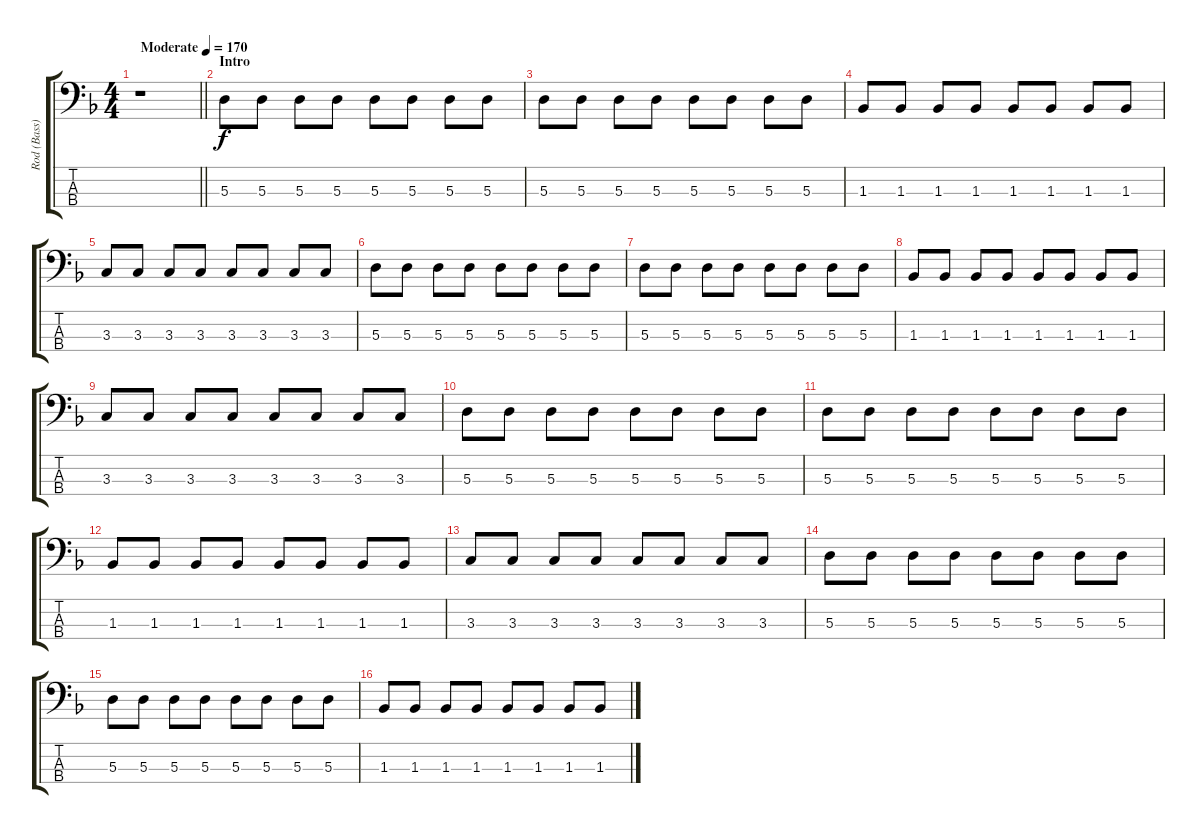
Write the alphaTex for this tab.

\track ("Rod (Bass)" "Rod (Bass)") {instrument electricbassfinger}
\staff {score tabs}
\tuning (G2 D2 A1 E1) {hide}
\ts (4 4)
\tempo (170 "Moderate")
\clef f4
\barLineRight lightlight
\ks f
r.1{dy f volume 13 instrument electricbassfinger} |
\section ("" "Intro")
5.3.8 5.3.8 5.3.8 5.3.8 5.3.8 5.3.8 5.3.8 5.3.8 |
5.3.8 5.3.8 5.3.8 5.3.8 5.3.8 5.3.8 5.3.8 5.3.8 |
1.3.8 1.3.8 1.3.8 1.3.8 1.3.8 1.3.8 1.3.8 1.3.8 |
3.3.8 3.3.8 3.3.8 3.3.8 3.3.8 3.3.8 3.3.8 3.3.8 |
5.3.8 5.3.8 5.3.8 5.3.8 5.3.8 5.3.8 5.3.8 5.3.8 |
5.3.8 5.3.8 5.3.8 5.3.8 5.3.8 5.3.8 5.3.8 5.3.8 |
1.3.8 1.3.8 1.3.8 1.3.8 1.3.8 1.3.8 1.3.8 1.3.8 |
3.3.8 3.3.8 3.3.8 3.3.8 3.3.8 3.3.8 3.3.8 3.3.8 |
5.3.8 5.3.8 5.3.8 5.3.8 5.3.8 5.3.8 5.3.8 5.3.8 |
5.3.8 5.3.8 5.3.8 5.3.8 5.3.8 5.3.8 5.3.8 5.3.8 |
1.3.8 1.3.8 1.3.8 1.3.8 1.3.8 1.3.8 1.3.8 1.3.8 |
3.3.8 3.3.8 3.3.8 3.3.8 3.3.8 3.3.8 3.3.8 3.3.8 |
5.3.8 5.3.8 5.3.8 5.3.8 5.3.8 5.3.8 5.3.8 5.3.8 |
5.3.8 5.3.8 5.3.8 5.3.8 5.3.8 5.3.8 5.3.8 5.3.8 |
1.3.8 1.3.8 1.3.8 1.3.8 1.3.8 1.3.8 1.3.8 1.3.8
